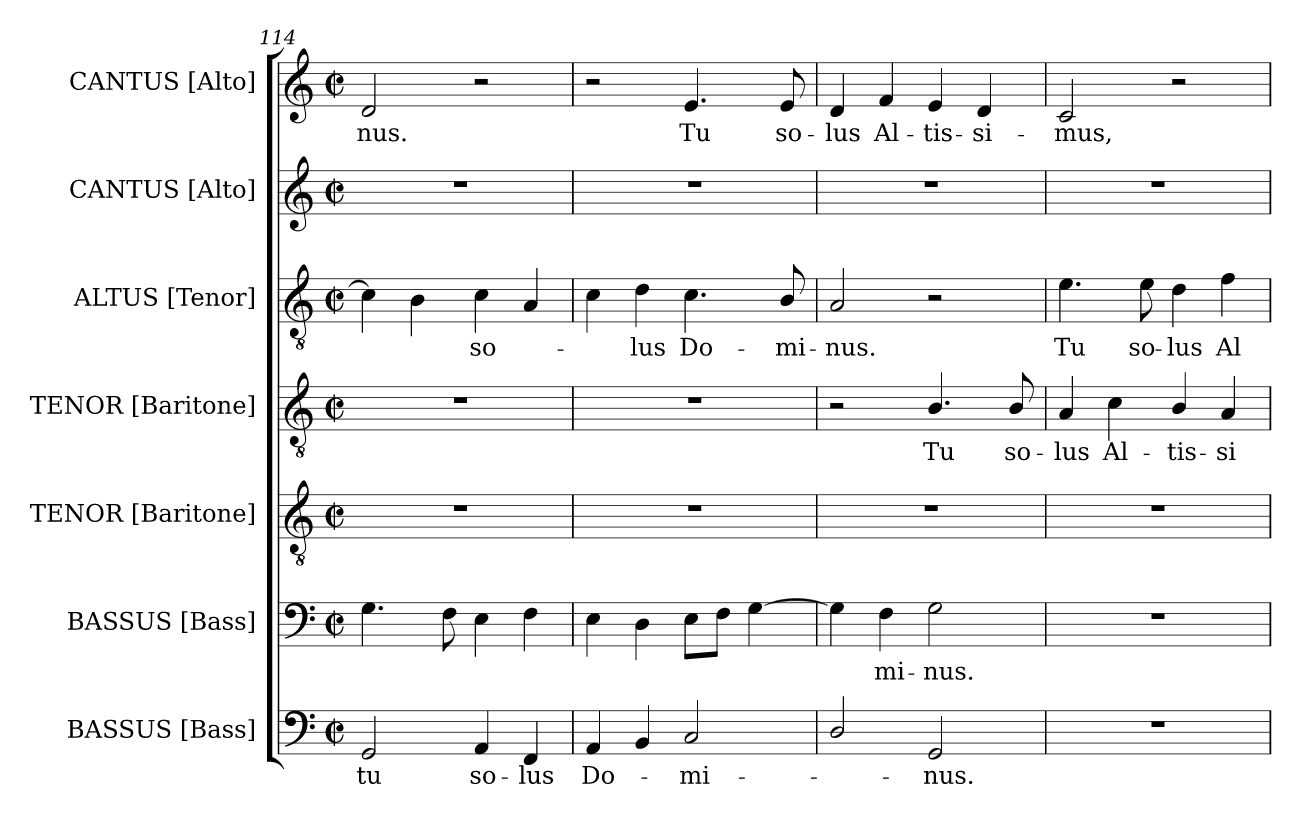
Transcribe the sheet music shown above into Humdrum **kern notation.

**kern	**text	**kern	**text	**kern	**kern	**text	**kern	**text	**kern	**kern	**text
*part7	*part7	*part6	*part6	*part5	*part4	*part4	*part3	*part3	*part2	*part1	*part1
*staff7	*staff7	*staff6	*staff6	*staff5	*staff4	*staff4	*staff3	*staff3	*staff2	*staff1	*staff1
*I"BASSUS [Bass]	*	*I"BASSUS [Bass]	*	*I"TENOR [Baritone]	*I"TENOR [Baritone]	*	*I"ALTUS [Tenor]	*	*I"CANTUS [Alto]	*I"CANTUS [Alto]	*
*I'B.	*	*I'B.	*	*I'Bar.	*I'Bar.	*	*I'T.	*	*I'A.	*I'A.	*
*clefF4	*	*clefF4	*	*clefGv2	*clefGv2	*	*clefGv2	*	*clefG2	*clefG2	*
*	*	*	*	*ITrd7c12	*ITrd7c12	*	*ITrd7c12	*	*	*	*
*k[]	*	*k[]	*	*k[]	*k[]	*	*k[]	*	*k[]	*k[]	*
*C:	*	*C:	*	*C:	*C:	*	*C:	*	*C:	*C:	*
*M2/2	*	*M2/2	*	*M2/2	*M2/2	*	*M2/2	*	*M2/2	*M2/2	*
*met(c|)	*	*met(c|)	*	*met(c|)	*met(c|)	*	*met(c|)	*	*met(c|)	*met(c|)	*
=114	=114	=114	=114	=114	=114	=114	=114	=114	=114	=114	=114
!	!LO:LY:b:color=#000000	!	!	!	!	!	!	!	!	!	!
!	!	!	!	!	!	!	!	!	!	!	!LO:LY:b:color=#000000
2GGi/	tu	4.Gi\	.	1r	1r	.	4Ci\]	.	1r	2di/	-nus.
.	.	.	.	.	.	.	4BBi\	.	.	.	.
.	.	8Fi\	.	.	.	.	.	.	.	.	.
!	!LO:LY:b:color=#000000	!	!	!	!	!	!	!	!	!	!
!	!	!	!	!	!	!	!	!LO:LY:b:color=#000000	!	!	!
4AAi/	so-	4Ei\	.	.	.	.	4Ci\	so-	.	2r	.
!	!LO:LY:b:color=#000000	!	!	!	!	!	!	!	!	!	!
4FFi/	-lus	4Fi\	.	.	.	.	4AAi/	.	.	.	.
!!LO:LB:g=z
=115	=115	=115	=115	=115	=115	=115	=115	=115	=115	=115	=115
!	!LO:LY:b:color=#000000	!	!	!	!	!	!	!	!	!	!
4AAi/	Do-	4Ei\	.	1r	1r	.	4Ci\	.	1r	2r	.
!	!	!	!	!	!	!	!	!LO:LY:b:color=#000000	!	!	!
4BBi/	.	4Di\	.	.	.	.	4Di\	-lus	.	.	.
!	!LO:LY:b:color=#000000	!	!	!	!	!	!	!	!	!	!
!	!	!	!	!	!	!	!	!LO:LY:b:color=#000000	!	!	!
!	!	!	!	!	!	!	!	!	!	!	!LO:LY:b:color=#000000
2Ci/	-mi-	8Ei\L	.	.	.	.	4.Ci\	Do-	.	4.ei/	Tu
.	.	8Fi\J	.	.	.	.	.	.	.	.	.
.	.	[>4Gi\	.	.	.	.	.	.	.	.	.
!	!	!	!	!	!	!	!	!LO:LY:b:color=#000000	!	!	!
!	!	!	!	!	!	!	!	!	!	!	!LO:LY:b:color=#000000
.	.	.	.	.	.	.	8BBi/	-mi-	.	8ei/	so-
=116	=116	=116	=116	=116	=116	=116	=116	=116	=116	=116	=116
!	!	!	!	!	!	!	!	!LO:LY:b:color=#000000	!	!	!
!	!	!	!	!	!	!	!	!	!	!	!LO:LY:b:color=#000000
2Di/	.	4Gi\]	.	1r	2r	.	2AAi/	-nus.	1r	4di/	-lus
!	!	!	!LO:LY:b:color=#000000	!	!	!	!	!	!	!	!
!	!	!	!	!	!	!	!	!	!	!	!LO:LY:b:color=#000000
.	.	4Fi\	-mi-	.	.	.	.	.	.	4fi/	Al-
!	!LO:LY:b:color=#000000	!	!	!	!	!	!	!	!	!	!
!	!	!	!LO:LY:b:color=#000000	!	!	!	!	!	!	!	!
!	!	!	!	!	!	!LO:LY:b:color=#000000	!	!	!	!	!
!	!	!	!	!	!	!	!	!	!	!	!LO:LY:b:color=#000000
2GGi/	-nus.	2Gi\	-nus.	.	4.BBi/	Tu	2r	.	.	4ei/	-tis-
!	!	!	!	!	!	!	!	!	!	!	!LO:LY:b:color=#000000
.	.	.	.	.	.	.	.	.	.	4di/	-si-
!	!	!	!	!	!	!LO:LY:b:color=#000000	!	!	!	!	!
.	.	.	.	.	8BBi/	so-	.	.	.	.	.
=117	=117	=117	=117	=117	=117	=117	=117	=117	=117	=117	=117
!	!	!	!	!	!	!LO:LY:b:color=#000000	!	!	!	!	!
!	!	!	!	!	!	!	!	!LO:LY:b:color=#000000	!	!	!
!	!	!	!	!	!	!	!	!	!	!	!LO:LY:b:color=#000000
1r	.	1r	.	1r	4AAi/	-lus	4.Ei\	Tu	1r	2ci/	-mus,
!	!	!	!	!	!	!LO:LY:b:color=#000000	!	!	!	!	!
.	.	.	.	.	4Ci\	Al-	.	.	.	.	.
!	!	!	!	!	!	!	!	!LO:LY:b:color=#000000	!	!	!
.	.	.	.	.	.	.	8Ei\	so-	.	.	.
!	!	!	!	!	!	!LO:LY:b:color=#000000	!	!	!	!	!
!	!	!	!	!	!	!	!	!LO:LY:b:color=#000000	!	!	!
.	.	.	.	.	4BBi/	-tis-	4Di\	-lus	.	2r	.
!	!	!	!	!	!	!LO:LY:b:color=#000000	!	!	!	!	!
!	!	!	!	!	!	!	!	!LO:LY:b:color=#000000	!	!	!
.	.	.	.	.	4AAi/	-si-	4Fi\	Al-	.	.	.
=	=	=	=	=	=	=	=	=	=	=	=
*-	*-	*-	*-	*-	*-	*-	*-	*-	*-	*-	*-
